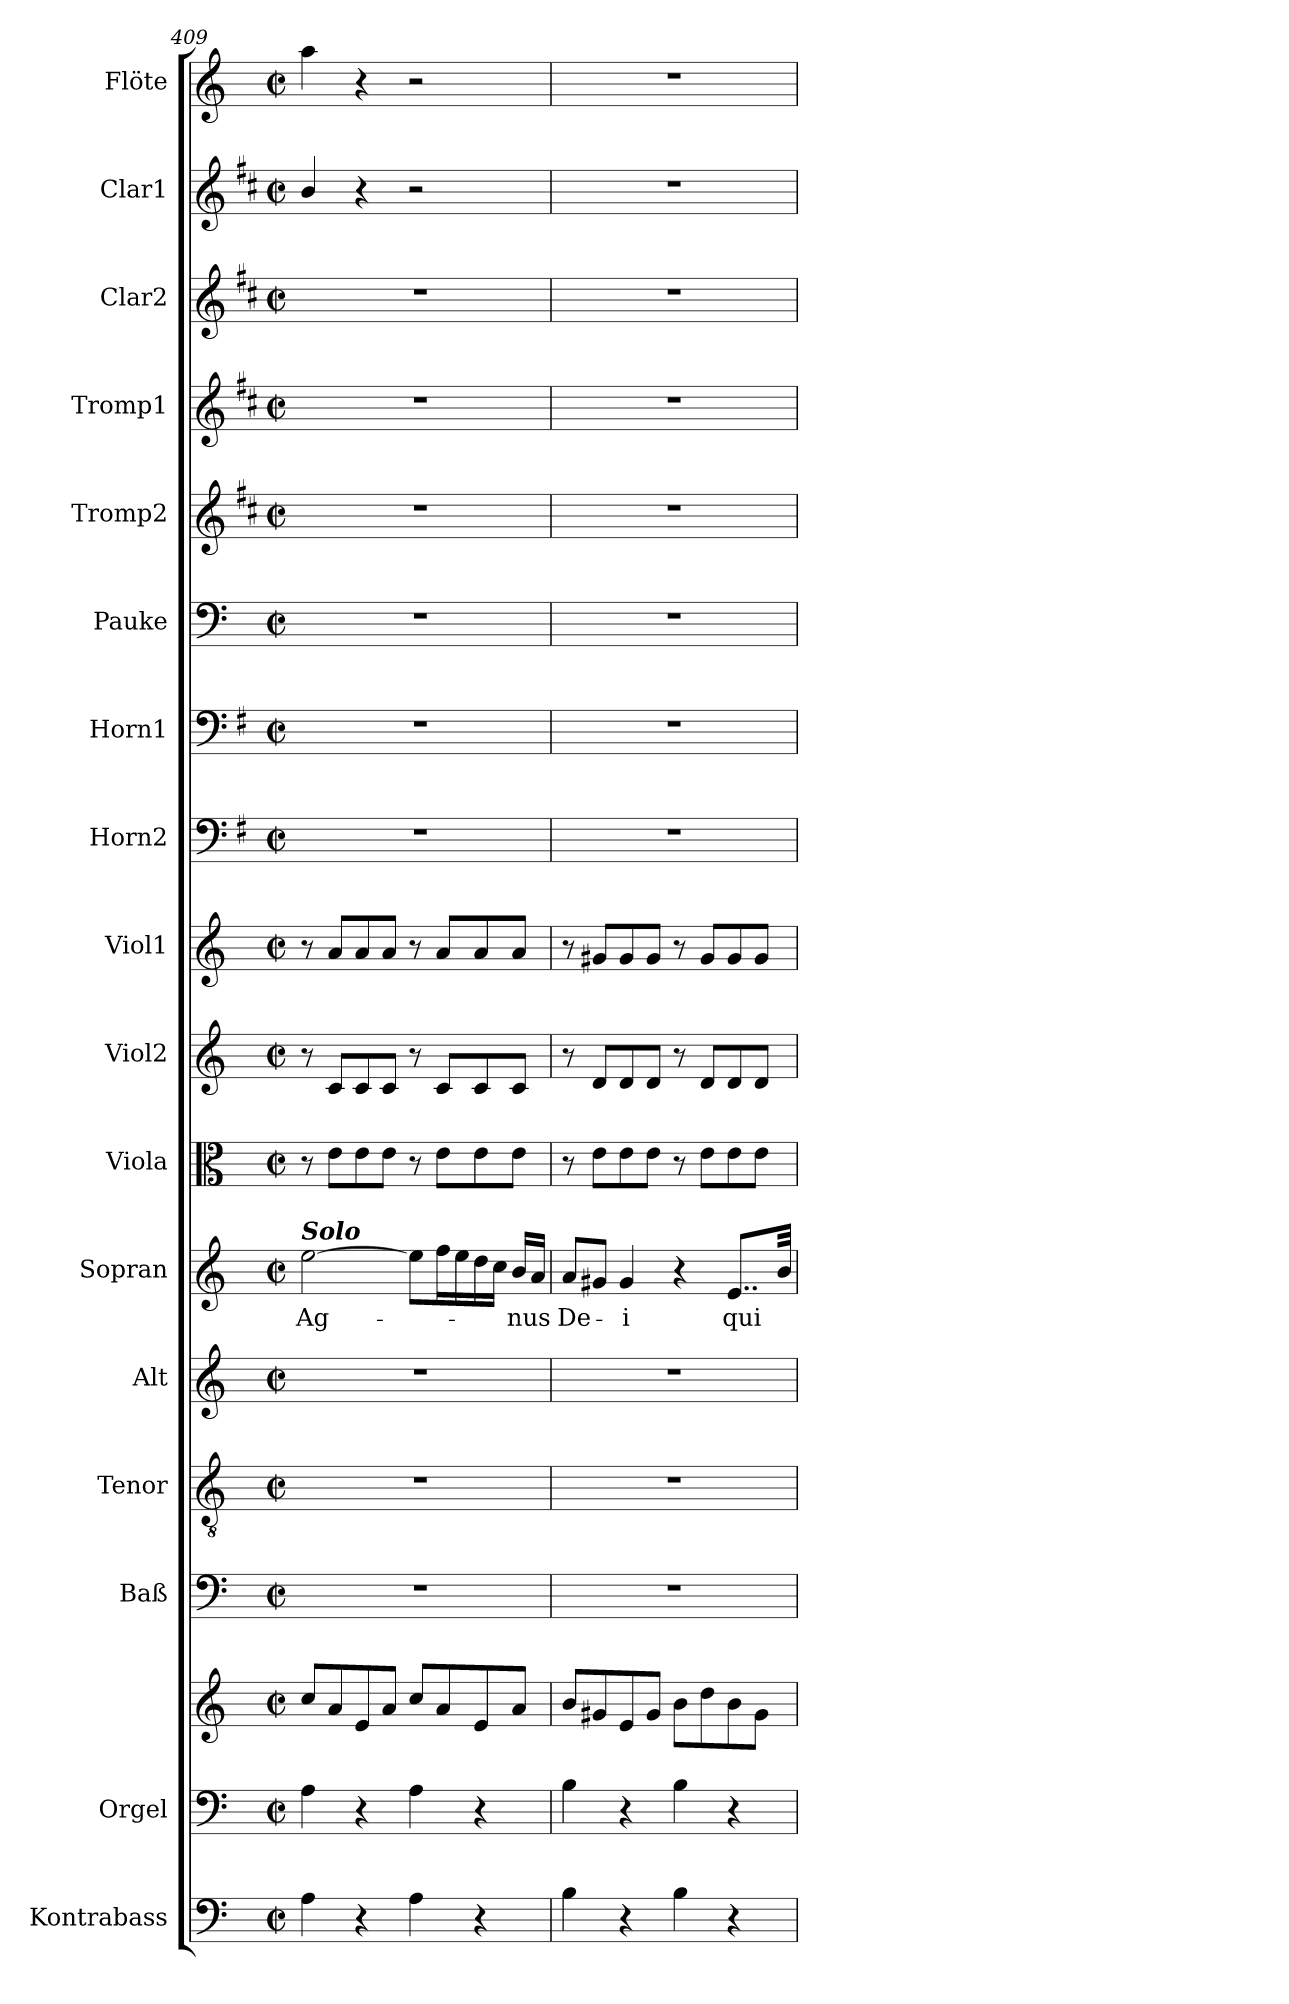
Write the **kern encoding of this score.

**kern	**kern	**kern	**kern	**kern	**kern	**kern	**text	**kern	**kern	**kern	**kern	**kern	**kern	**kern	**kern	**kern	**kern	**kern
*part17	*part16	*part16	*part15	*part14	*part13	*part12	*part12	*part11	*part10	*part9	*part8	*part7	*part6	*part5	*part4	*part3	*part2	*part1
*staff18	*staff17	*staff16	*staff15	*staff14	*staff13	*staff12	*staff12	*staff11	*staff10	*staff9	*staff8	*staff7	*staff6	*staff5	*staff4	*staff3	*staff2	*staff1
*I"Kontrabass	*I"Orgel	*	*I"Baß	*I"Tenor	*I"Alt	*I"Sopran	*	*I"Viola	*I"Viol2	*I"Viol1	*I"Horn2	*I"Horn1	*I"Pauke	*I"Tromp2	*I"Tromp1	*I"Clar2	*I"Clar1	*I"Flöte
*I'Kb	*	*	*I'B	*I'T	*I'A	*I'S	*	*I'Vla	*I'Vl2	*I'Vl1	*I'Hr2	*I'Hr1	*I'Pk	*I'Tr2	*I'Tr1	*I'Cl2	*I'Cl1	*I'Fl
!!LO:PB:g=z
*clefF4	*clefF4	*clefG2	*clefF4	*clefGv2	*clefG2	*clefG2	*	*clefC3	*clefG2	*clefG2	*clefF4	*clefF4	*clefF4	*clefG2	*clefG2	*clefG2	*clefG2	*clefG2
*ITrd7c12	*	*	*	*	*	*	*	*	*	*	*ITrd4c7	*ITrd4c7	*	*ITrd1c2	*ITrd1c2	*ITrd1c2	*ITrd1c2	*
*k[]	*k[]	*k[]	*k[]	*k[]	*k[]	*k[]	*	*k[]	*k[]	*k[]	*k[]	*k[]	*k[]	*k[]	*k[]	*k[]	*k[]	*k[]
*C:	*C:	*C:	*C:	*C:	*C:	*C:	*	*C:	*C:	*C:	*C:	*C:	*C:	*C:	*C:	*C:	*C:	*C:
*M2/2	*M2/2	*M2/2	*M2/2	*M2/2	*M2/2	*M2/2	*	*M2/2	*M2/2	*M2/2	*M2/2	*M2/2	*M2/2	*M2/2	*M2/2	*M2/2	*M2/2	*M2/2
*met(c|)	*met(c|)	*met(c|)	*met(c|)	*met(c|)	*met(c|)	*met(c|)	*	*met(c|)	*met(c|)	*met(c|)	*met(c|)	*met(c|)	*met(c|)	*met(c|)	*met(c|)	*met(c|)	*met(c|)	*met(c|)
=409	=409	=409	=409	=409	=409	=409	=409	=409	=409	=409	=409	=409	=409	=409	=409	=409	=409	=409
!	!	!	!	!	!	!LO:TX:a:Bi:t=Solo	!	!	!	!	!	!	!	!	!	!	!	!
!	!	!	!	!	!	!	!LO:LY:b	!	!	!	!	!	!	!	!	!	!	!
4AA\	4A\	8cc/L	1r	1r	1r	[2ee\	Ag-	8r	8r	8r	1r	1r	1r	1r	1r	1r	4a/	4aa\
.	.	8a/	.	.	.	.	.	8e\L	8c/L	8a/L	.	.	.	.	.	.	.	.
4r	4r	8e/	.	.	.	.	.	8e\	8c/	8a/	.	.	.	.	.	.	4r	4r
.	.	8a/J	.	.	.	.	.	8e\J	8c/J	8a/J	.	.	.	.	.	.	.	.
4AA\	4A\	8cc/L	.	.	.	8ee\L]	.	8r	8r	8r	.	.	.	.	.	.	2r	2r
.	.	8a/	.	.	.	16ff\L	.	8e\L	8c/L	8a/L	.	.	.	.	.	.	.	.
.	.	.	.	.	.	16ee\	.	.	.	.	.	.	.	.	.	.	.	.
4r	4r	8e/	.	.	.	16dd\	.	8e\	8c/	8a/	.	.	.	.	.	.	.	.
.	.	.	.	.	.	16cc\JJ	.	.	.	.	.	.	.	.	.	.	.	.
!	!	!	!	!	!	!	!LO:LY:b	!	!	!	!	!	!	!	!	!	!	!
.	.	8a/J	.	.	.	16b/LL	-nus	8e\J	8c/J	8a/J	.	.	.	.	.	.	.	.
.	.	.	.	.	.	16a/JJ	.	.	.	.	.	.	.	.	.	.	.	.
=410	=410	=410	=410	=410	=410	=410	=410	=410	=410	=410	=410	=410	=410	=410	=410	=410	=410	=410
!	!	!	!	!	!	!	!LO:LY:b	!	!	!	!	!	!	!	!	!	!	!
4BB\	4B\	8b/L	1r	1r	1r	8a/L	De-	8r	8r	8r	1r	1r	1r	1r	1r	1r	1r	1r
.	.	8g#X/	.	.	.	8g#X/J	.	8e\L	8d/L	8g#X/L	.	.	.	.	.	.	.	.
!	!	!	!	!	!	!	!LO:LY:b	!	!	!	!	!	!	!	!	!	!	!
4r	4r	8e/	.	.	.	4g#/	-i	8e\	8d/	8g#/	.	.	.	.	.	.	.	.
.	.	8g#/J	.	.	.	.	.	8e\J	8d/J	8g#/J	.	.	.	.	.	.	.	.
4BB\	4B\	8b\L	.	.	.	4r	.	8r	8r	8r	.	.	.	.	.	.	.	.
.	.	8dd\	.	.	.	.	.	8e\L	8d/L	8g#/L	.	.	.	.	.	.	.	.
!	!	!	!	!	!	!	!LO:LY:b	!	!	!	!	!	!	!	!	!	!	!
4r	4r	8b\	.	.	.	8..e/L	qui	8e\	8d/	8g#/	.	.	.	.	.	.	.	.
.	.	8g#\J	.	.	.	.	.	8e\J	8d/J	8g#/J	.	.	.	.	.	.	.	.
.	.	.	.	.	.	32b/Jkk	.	.	.	.	.	.	.	.	.	.	.	.
=	=	=	=	=	=	=	=	=	=	=	=	=	=	=	=	=	=	=
*-	*-	*-	*-	*-	*-	*-	*-	*-	*-	*-	*-	*-	*-	*-	*-	*-	*-	*-
